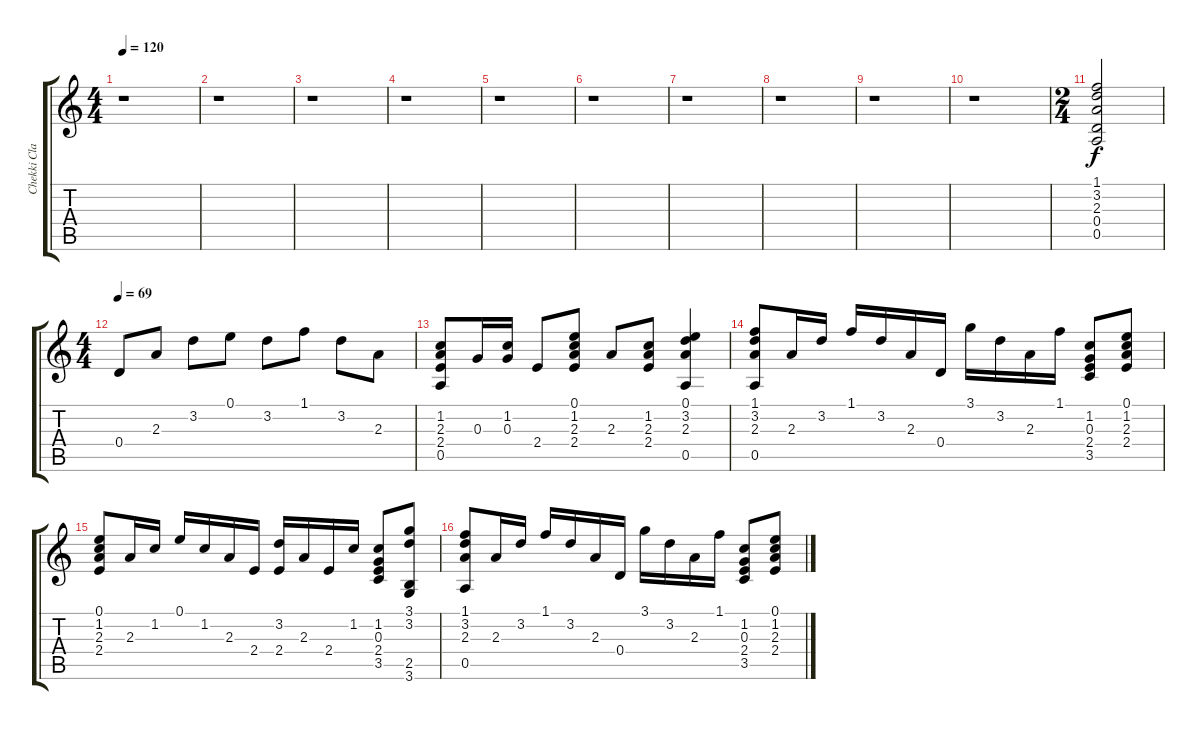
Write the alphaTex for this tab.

\track ("Chekki Classique" "Chekki Cla") {instrument acousticguitarsteel}
\staff {score tabs}
\tuning (E4 B3 G3 D3 A2 E2) {hide}
\ts (4 4)
\tempo 120
\clef g2
\ks c
r.1{dy f} |
r.1 |
r.1 |
r.1 |
r.1 |
r.1 |
r.1 |
r.1 |
r.1 |
r.1 |
\ts (2 4)
(1.1 3.2 2.3 0.4 0.5).2{volume 5} |
\ts (4 4)
\tempo 69
0.4.8{volume 6} 2.3.8{volume 7} 3.2.8{volume 8} 0.1.8{volume 9} 3.2.8{volume 10} 1.1.8{volume 12} 3.2.8{volume 13} 2.3.8 |
(1.2 2.3 2.4 0.5).8 0.3.16 (1.2 0.3).16 2.4.8 (0.1 1.2 2.3 2.4).8 2.3.8 (1.2 2.3 2.4).8 (0.1 3.2 2.3 0.5).4 |
(1.1 3.2 2.3 0.5).8 2.3.16 3.2.16 1.1.16 3.2.16 2.3.16 0.4.16 3.1.16 3.2.16 2.3.16 1.1.16 (1.2 0.3 2.4 3.5).8 (0.1 1.2 2.3 2.4).8 |
(0.1 1.2 2.3 2.4).8 2.3.16 1.2.16 0.1.16 1.2.16 2.3.16 2.4.16 (3.2 2.4).16 2.3.16 2.4.16 1.2.16 (1.2 0.3 2.4 3.5).8 (3.1 3.2 2.5 3.6).8 |
(1.1 3.2 2.3 0.5).8 2.3.16 3.2.16 1.1.16 3.2.16 2.3.16 0.4.16 3.1.16 3.2.16 2.3.16 1.1.16 (1.2 0.3 2.4 3.5).8 (0.1 1.2 2.3 2.4).8
